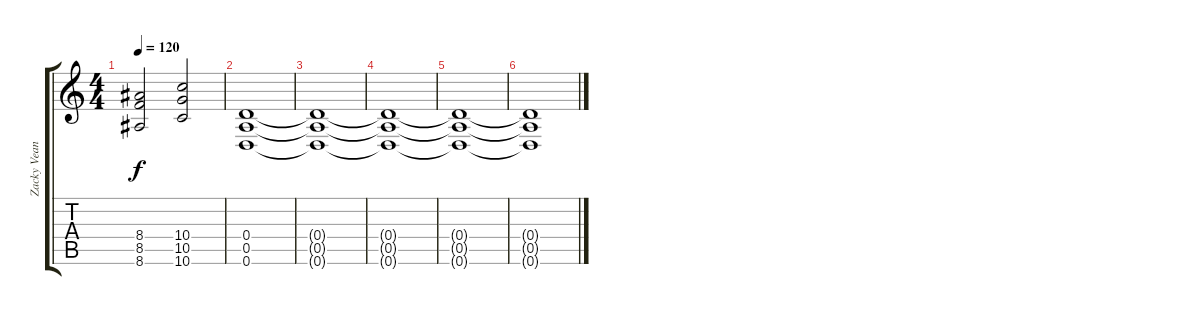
\track ("Zacky Veangence" "Zacky Vean") {instrument distortionguitar}
\staff {score tabs}
\tuning (E4 B3 G3 D3 A2 D2) {hide}
\ts (4 4)
\tempo 120
\clef g2
\ks c
(8.4 8.5 8.6).2{dy f} (10.4 10.5 10.6).2 |
(0.4 0.5 0.6).1 |
(0.4{t} 0.5{t} 0.6{t}).1 |
(0.4{t} 0.5{t} 0.6{t}).1 |
(0.4{t} 0.5{t} 0.6{t}).1 |
(0.4{t} 0.5{t} 0.6{t}).1
